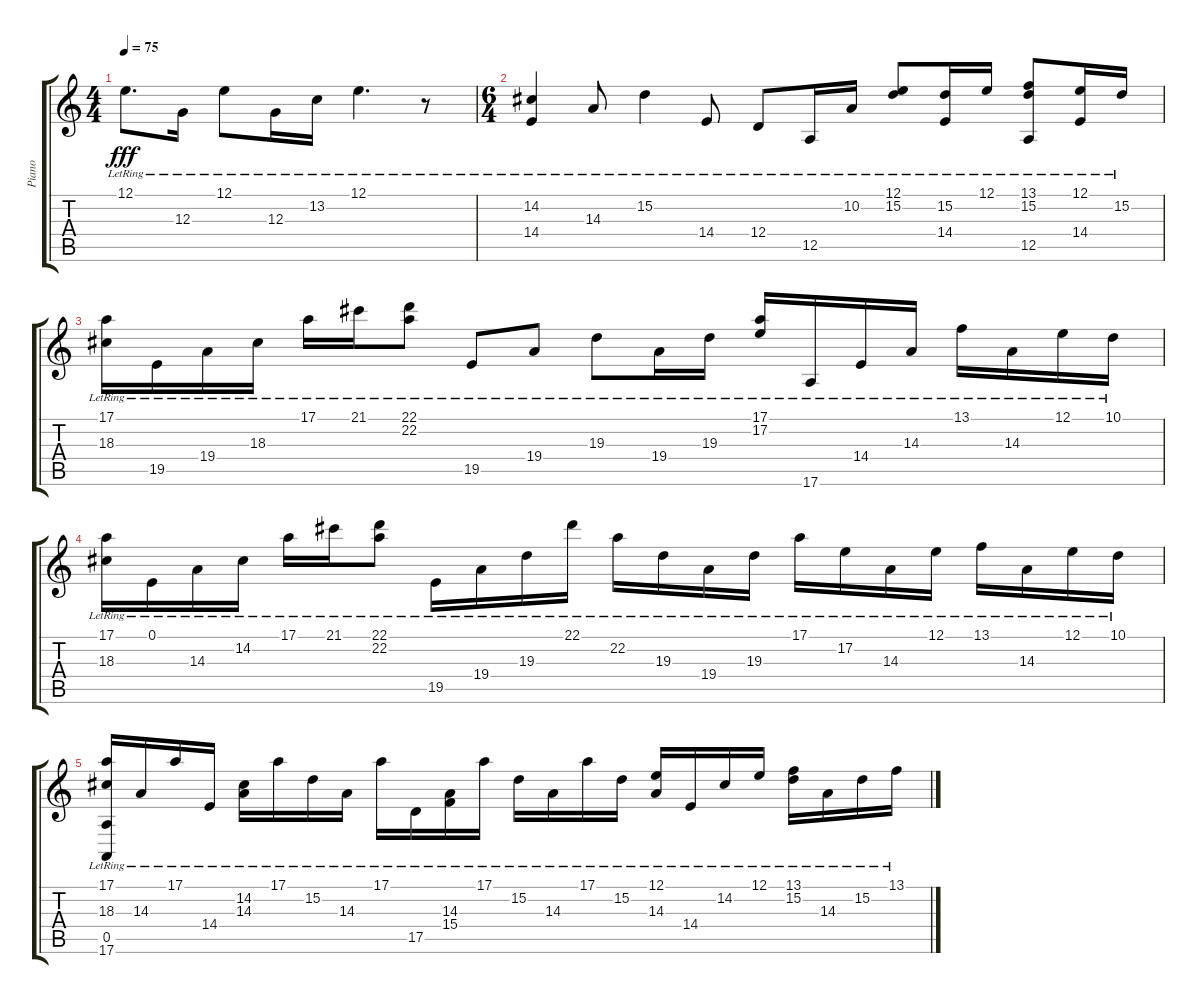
\track ("Piano" "Piano") {instrument acousticgrandpiano}
\staff {score tabs}
\tuning (E4 B3 G3 D3 A2 E2) {hide}
\ts (4 4)
\tempo 75
\clef g2
\ks c
12.1{lr}.8{d dy fff} 12.3{lr}.16 12.1{lr}.8 12.3{lr}.16 13.2{lr}.16 12.1{lr}.4{d} r.8 |
\ts (6 4)
(14.2{lr} 14.4{lr}).4 14.3{lr}.8 15.2{lr}.4 14.4{lr}.8 12.4{lr}.8 12.5{lr}.16 10.2{lr}.16 (12.1{lr} 15.2{lr}).8 (15.2{lr} 14.4{lr}).16 12.1{lr}.16 (13.1{lr} 15.2{lr} 12.5{lr}).8 (12.1{lr} 14.4{lr}).16 15.2{lr}.16 |
(17.1{lr} 18.3{lr}).16 19.5{lr}.16 19.4{lr}.16 18.3{lr}.16 17.1{lr}.16 21.1{lr}.16 (22.1{lr} 22.2{lr}).8 19.5{lr}.8 19.4{lr}.8 19.3{lr}.8 19.4{lr}.16 19.3{lr}.16 (17.1{lr} 17.2{lr}).16 17.6{lr}.16 14.4{lr}.16 14.3{lr}.16 13.1{lr}.16 14.3{lr}.16 12.1{lr}.16 10.1{lr}.16 |
(17.1{lr} 18.3{lr}).16 0.1{lr}.16 14.3{lr}.16 14.2{lr}.16 17.1{lr}.16 21.1{lr}.16 (22.1{lr} 22.2{lr}).8 19.5{lr}.16 19.4{lr}.16 19.3{lr}.16 22.1{lr}.16 22.2{lr}.16 19.3{lr}.16 19.4{lr}.16 19.3{lr}.16 17.1{lr}.16 17.2{lr}.16 14.3{lr}.16 12.1{lr}.16 13.1{lr}.16 14.3{lr}.16 12.1{lr}.16 10.1{lr}.16 |
(17.1{lr} 18.3{lr} 0.5{lr} 17.6{lr}).16 14.3{lr}.16 17.1{lr}.16 14.4{lr}.16 (14.2{lr} 14.3{lr}).16 17.1{lr}.16 15.2{lr}.16 14.3{lr}.16 17.1{lr}.16 17.5{lr}.16 (14.3{lr} 15.4{lr}).16 17.1{lr}.16 15.2{lr}.16 14.3{lr}.16 17.1{lr}.16 15.2{lr}.16 (12.1{lr} 14.3{lr}).16 14.4{lr}.16 14.2{lr}.16 12.1{lr}.16 (13.1{lr} 15.2{lr}).16 14.3{lr}.16 15.2{lr}.16 13.1{lr}.16
